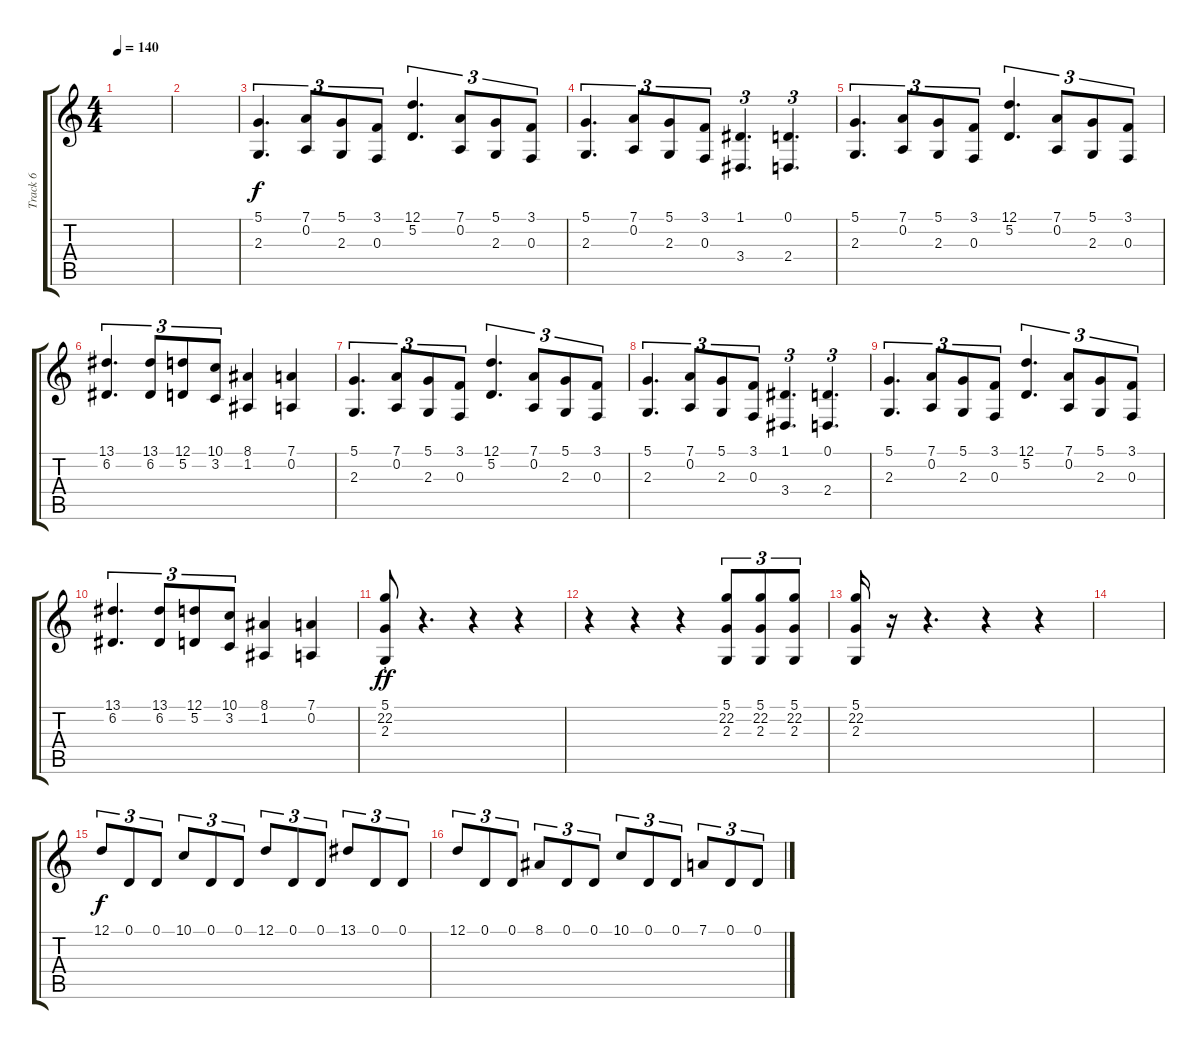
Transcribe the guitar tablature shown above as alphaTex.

\track ("Track 6" "Track 6") {instrument stringensemble1}
\staff {score tabs}
\tuning (D4 A3 F3 C3 G2 D2) {hide}
\ts (4 4)
\tempo 140
\clef g2
\ks c
|
|
(5.1 2.3).4{d tu (3 2) dy f} (7.1 0.2).8{tu (3 2)} (5.1 2.3).8{tu (3 2)} (3.1 0.3).8{tu (3 2)} (12.1 5.2).4{d tu (3 2)} (7.1 0.2).8{tu (3 2)} (5.1 2.3).8{tu (3 2)} (3.1 0.3).8{tu (3 2)} |
(5.1 2.3).4{d tu (3 2)} (7.1 0.2).8{tu (3 2)} (5.1 2.3).8{tu (3 2)} (3.1 0.3).8{tu (3 2)} (1.1 3.4).4{d tu (3 2)} (0.1 2.4).4{d tu (3 2)} |
(5.1 2.3).4{d tu (3 2)} (7.1 0.2).8{tu (3 2)} (5.1 2.3).8{tu (3 2)} (3.1 0.3).8{tu (3 2)} (12.1 5.2).4{d tu (3 2)} (7.1 0.2).8{tu (3 2)} (5.1 2.3).8{tu (3 2)} (3.1 0.3).8{tu (3 2)} |
(13.1 6.2).4{d tu (3 2)} (13.1 6.2).8{tu (3 2)} (12.1 5.2).8{tu (3 2)} (10.1 3.2).8{tu (3 2)} (8.1 1.2).4 (7.1 0.2).4 |
(5.1 2.3).4{d tu (3 2)} (7.1 0.2).8{tu (3 2)} (5.1 2.3).8{tu (3 2)} (3.1 0.3).8{tu (3 2)} (12.1 5.2).4{d tu (3 2)} (7.1 0.2).8{tu (3 2)} (5.1 2.3).8{tu (3 2)} (3.1 0.3).8{tu (3 2)} |
(5.1 2.3).4{d tu (3 2)} (7.1 0.2).8{tu (3 2)} (5.1 2.3).8{tu (3 2)} (3.1 0.3).8{tu (3 2)} (1.1 3.4).4{d tu (3 2)} (0.1 2.4).4{d tu (3 2)} |
(5.1 2.3).4{d tu (3 2)} (7.1 0.2).8{tu (3 2)} (5.1 2.3).8{tu (3 2)} (3.1 0.3).8{tu (3 2)} (12.1 5.2).4{d tu (3 2)} (7.1 0.2).8{tu (3 2)} (5.1 2.3).8{tu (3 2)} (3.1 0.3).8{tu (3 2)} |
(13.1 6.2).4{d tu (3 2)} (13.1 6.2).8{tu (3 2)} (12.1 5.2).8{tu (3 2)} (10.1 3.2).8{tu (3 2)} (8.1 1.2).4 (7.1 0.2).4 |
(5.1{st} 22.2{st} 2.3{st}).8{dy ff} r.4{d} r.4 r.4 |
r.4 r.4 r.4 (5.1 22.2 2.3).8{tu (3 2)} (5.1 22.2 2.3).8{tu (3 2)} (5.1 22.2 2.3).8{tu (3 2)} |
(5.1 22.2 2.3).16 r.16 r.4{d} r.4 r.4 |
|
12.1.8{tu (3 2) dy f volume 10 balance 6 instrument overdrivenguitar} 0.1.8{tu (3 2)} 0.1.8{tu (3 2)} 10.1.8{tu (3 2)} 0.1.8{tu (3 2)} 0.1.8{tu (3 2)} 12.1.8{tu (3 2)} 0.1.8{tu (3 2)} 0.1.8{tu (3 2)} 13.1.8{tu (3 2)} 0.1.8{tu (3 2)} 0.1.8{tu (3 2)} |
12.1.8{tu (3 2)} 0.1.8{tu (3 2)} 0.1.8{tu (3 2)} 8.1.8{tu (3 2)} 0.1.8{tu (3 2)} 0.1.8{tu (3 2)} 10.1.8{tu (3 2)} 0.1.8{tu (3 2)} 0.1.8{tu (3 2)} 7.1.8{tu (3 2)} 0.1.8{tu (3 2)} 0.1.8{tu (3 2)}
